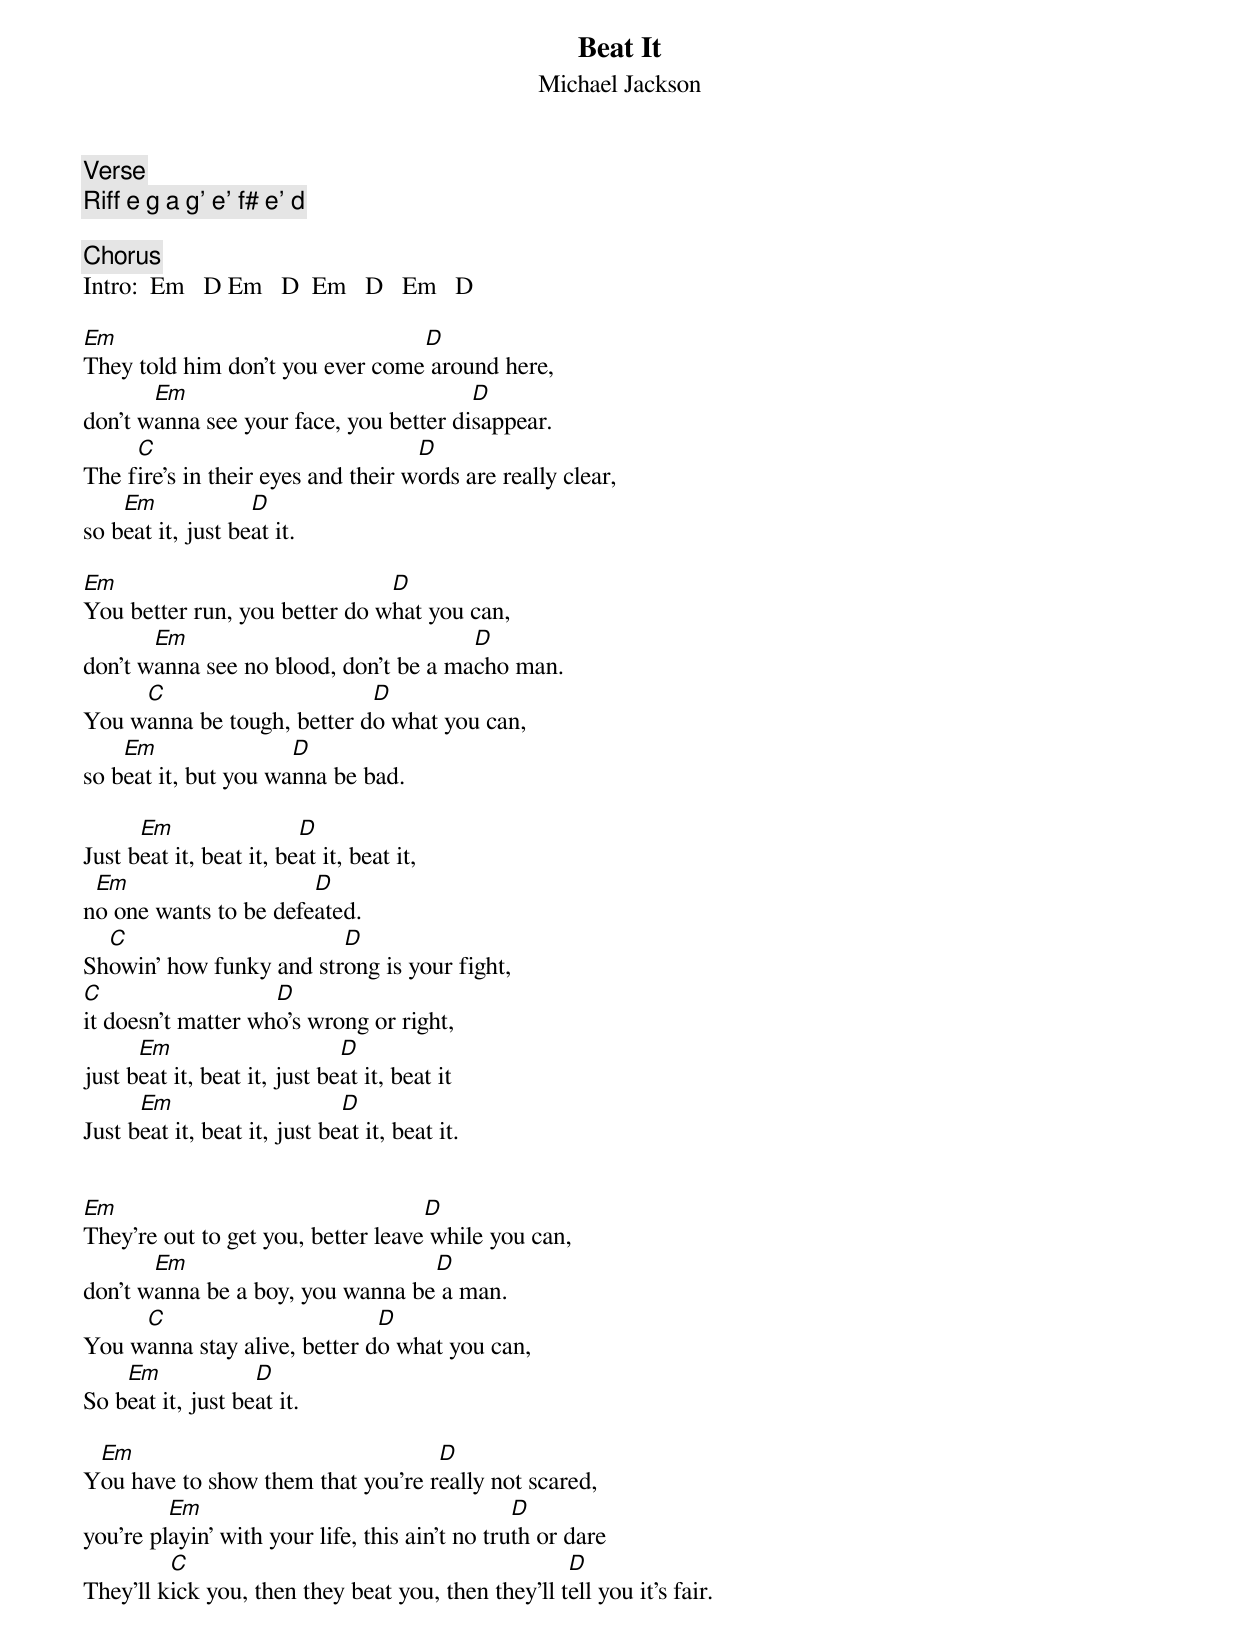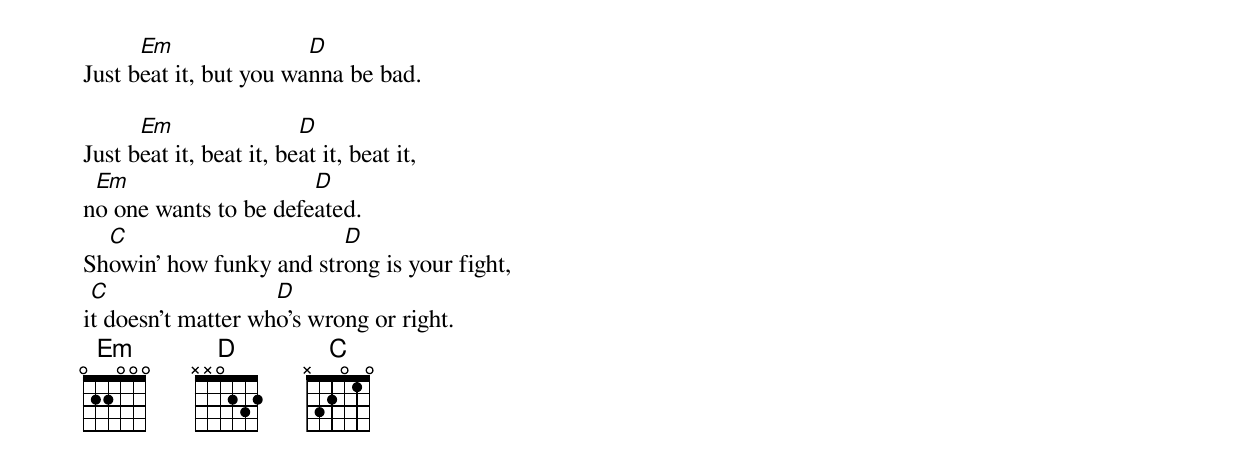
{t: Beat It}
{st: Michael Jackson}
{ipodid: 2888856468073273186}

{c: Verse}
Riff e g a g' e' f# e' d

{c: Chorus}
Intro:  Em   D Em   D  Em   D   Em   D

Em                               D
They told him don't you ever come around here,
       Em                               D
don't wanna see your face, you better disappear.
     C                              D
The fire's in their eyes and their words are really clear,
    Em             D
so beat it, just beat it.

Em                             D
You better run, you better do what you can,
       Em                              D
don't wanna see no blood, don't be a macho man.
     C                      D
You wanna be tough, better do what you can,
    Em                D
so beat it, but you wanna be bad.

      Em                 D
Just beat it, beat it, beat it, beat it,
 Em                    D
no one wants to be defeated.
  C                      D
Showin' how funky and strong is your fight,
C                   D
it doesn't matter who's wrong or right,
      Em                      D
just beat it, beat it, just beat it, beat it
      Em                      D
Just beat it, beat it, just beat it, beat it.


Em                                  D
They're out to get you, better leave while you can,
       Em                         D
don't wanna be a boy, you wanna be a man.
     C                        D
You wanna stay alive, better do what you can,
    Em             D
So beat it, just beat it.

 Em                                D
You have to show them that you're really not scared,
         Em                                     D
you're playin' with your life, this ain't no truth or dare
         C                                          D
They'll kick you, then they beat you, then they'll tell you it's fair.
      Em                D
Just beat it, but you wanna be bad.

      Em                 D
Just beat it, beat it, beat it, beat it,
 Em                    D
no one wants to be defeated.
  C                      D
Showin' how funky and strong is your fight,
 C                  D
it doesn't matter who's wrong or right.
